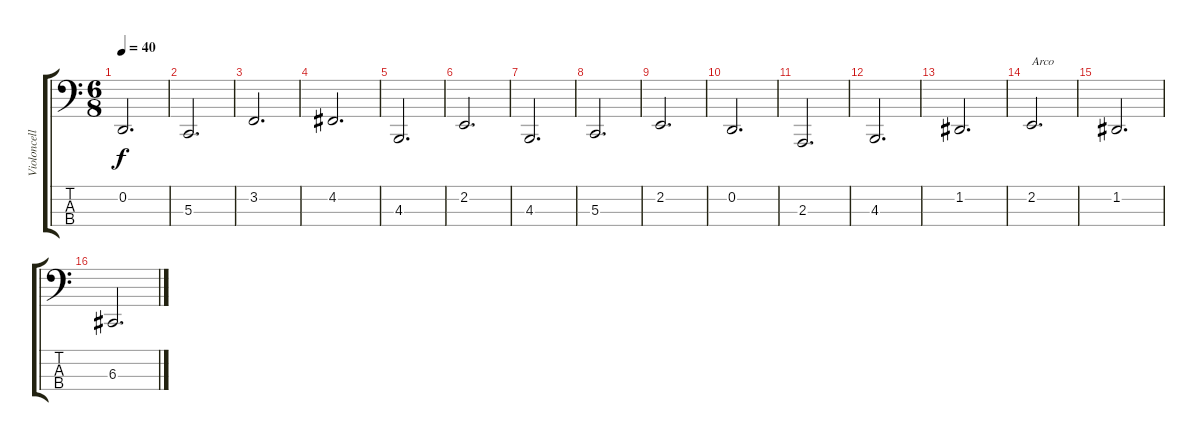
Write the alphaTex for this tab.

\track ("Violoncello" "Violoncell") {instrument cello}
\staff {score tabs}
\tuning (A2 D2 G1 C1) {hide}
\ts (6 8)
\tempo 40
\clef f4
\ks c
0.2.2{d dy f} |
5.3.2{d} |
3.2.2{d} |
4.2.2{d} |
4.3.2{d} |
2.2.2{d} |
4.3.2{d} |
5.3.2{d} |
2.2.2{d} |
0.2.2{d} |
2.3.2{d} |
4.3.2{d} |
1.2.2{d} |
2.2.2{d txt "Arco" instrument contrabass} |
1.2.2{d} |
6.3.2{d}
